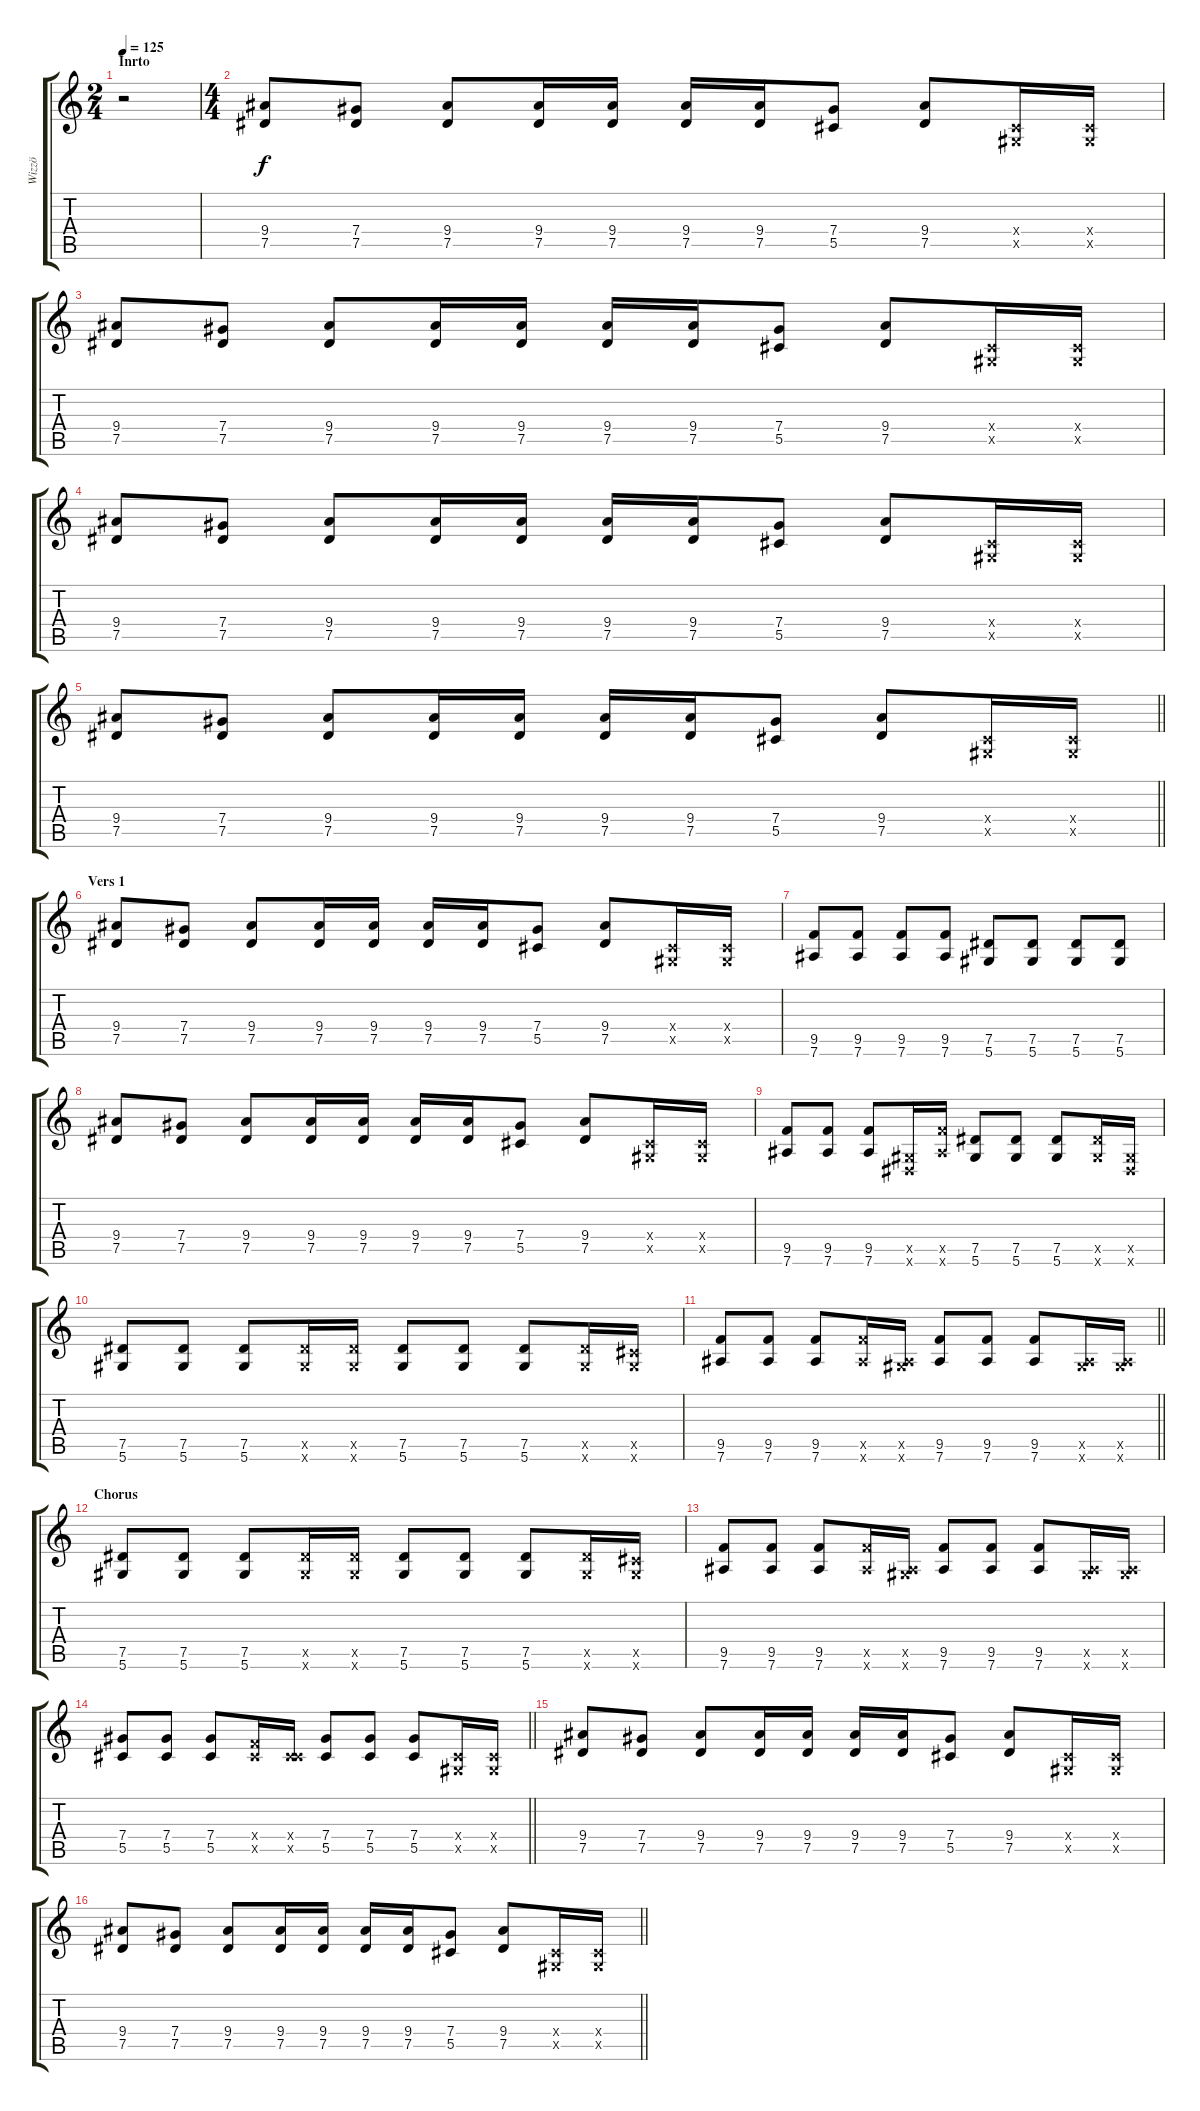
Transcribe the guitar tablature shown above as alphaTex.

\track ("Wizzö" "Wizzö") {instrument distortionguitar}
\staff {score tabs}
\tuning (Eb4 Bb3 Gb3 Db3 Ab2 Eb2) {hide}
\ts (2 4)
\section ("" "Inrto")
\tempo 125
\clef g2
\ks c
r.2{dy f instrument distortionguitar} |
\ts (4 4)
(9.4 7.5).8 (7.4 7.5).8 (9.4 7.5).8 (9.4 7.5).16 (9.4 7.5).16 (9.4 7.5).16 (9.4 7.5).16 (7.4 5.5).8 (9.4 7.5).8 (0.4{x} 0.5{x}).16 (0.4{x} 0.5{x}).16 |
(9.4 7.5).8 (7.4 7.5).8 (9.4 7.5).8 (9.4 7.5).16 (9.4 7.5).16 (9.4 7.5).16 (9.4 7.5).16 (7.4 5.5).8 (9.4 7.5).8 (0.4{x} 0.5{x}).16 (0.4{x} 0.5{x}).16 |
(9.4 7.5).8 (7.4 7.5).8 (9.4 7.5).8 (9.4 7.5).16 (9.4 7.5).16 (9.4 7.5).16 (9.4 7.5).16 (7.4 5.5).8 (9.4 7.5).8 (0.4{x} 0.5{x}).16 (0.4{x} 0.5{x}).16 |
\barLineRight lightlight
(9.4 7.5).8 (7.4 7.5).8 (9.4 7.5).8 (9.4 7.5).16 (9.4 7.5).16 (9.4 7.5).16 (9.4 7.5).16 (7.4 5.5).8 (9.4 7.5).8 (0.4{x} 0.5{x}).16 (0.4{x} 0.5{x}).16 |
\section ("" "Vers 1")
(9.4 7.5).8 (7.4 7.5).8 (9.4 7.5).8 (9.4 7.5).16 (9.4 7.5).16 (9.4 7.5).16 (9.4 7.5).16 (7.4 5.5).8 (9.4 7.5).8 (0.4{x} 0.5{x}).16 (0.4{x} 0.5{x}).16 |
(9.5 7.6).8 (9.5 7.6).8 (9.5 7.6).8 (9.5 7.6).8 (7.5 5.6).8 (7.5 5.6).8 (7.5 5.6).8 (7.5 5.6).8 |
(9.4 7.5).8 (7.4 7.5).8 (9.4 7.5).8 (9.4 7.5).16 (9.4 7.5).16 (9.4 7.5).16 (9.4 7.5).16 (7.4 5.5).8 (9.4 7.5).8 (0.4{x} 0.5{x}).16 (0.4{x} 0.5{x}).16 |
(9.5 7.6).8 (9.5 7.6).8 (9.5 7.6).8 (0.5{x} 0.6{x}).16 (9.5{x} 7.6{x}).16 (7.5 5.6).8 (7.5 5.6).8 (7.5 5.6).8 (7.5{x} 5.6{x}).16 (0.5{x} 0.6{x}).16 |
(7.5 5.6).8 (7.5 5.6).8 (7.5 5.6).8 (7.5{x} 5.6{x}).16 (7.5{x} 5.6{x}).16 (7.5 5.6).8 (7.5 5.6).8 (7.5 5.6).8 (7.5{x} 5.6{x}).16 (5.5{x} 5.6{x}).16 |
\barLineRight lightlight
(9.5 7.6).8 (9.5 7.6).8 (9.5 7.6).8 (9.5{x} 7.6{x}).16 (0.5{x} 7.6{x}).16 (9.5 7.6).8 (9.5 7.6).8 (9.5 7.6).8 (0.5{x} 7.6{x}).16 (0.5{x} 7.6{x}).16 |
\section ("" "Chorus")
(7.5 5.6).8 (7.5 5.6).8 (7.5 5.6).8 (7.5{x} 5.6{x}).16 (7.5{x} 5.6{x}).16 (7.5 5.6).8 (7.5 5.6).8 (7.5 5.6).8 (7.5{x} 5.6{x}).16 (5.5{x} 5.6{x}).16 |
(9.5 7.6).8 (9.5 7.6).8 (9.5 7.6).8 (9.5{x} 7.6{x}).16 (0.5{x} 7.6{x}).16 (9.5 7.6).8 (9.5 7.6).8 (9.5 7.6).8 (0.5{x} 7.6{x}).16 (0.5{x} 7.6{x}).16 |
\barLineRight lightlight
(7.4 5.5).8 (7.4 5.5).8 (7.4 5.5).8 (0.4{x} 9.5{x}).16 (0.4{x} 5.5{x}).16 (7.4 5.5).8 (7.4 5.5).8 (7.4 5.5).8 (0.4{x} 0.5{x}).16 (0.4{x} 0.5{x}).16 |
(9.4 7.5).8 (7.4 7.5).8 (9.4 7.5).8 (9.4 7.5).16 (9.4 7.5).16 (9.4 7.5).16 (9.4 7.5).16 (7.4 5.5).8 (9.4 7.5).8 (0.4{x} 0.5{x}).16 (0.4{x} 0.5{x}).16 |
\barLineRight lightlight
(9.4 7.5).8 (7.4 7.5).8 (9.4 7.5).8 (9.4 7.5).16 (9.4 7.5).16 (9.4 7.5).16 (9.4 7.5).16 (7.4 5.5).8 (9.4 7.5).8 (0.4{x} 0.5{x}).16 (0.4{x} 0.5{x}).16
